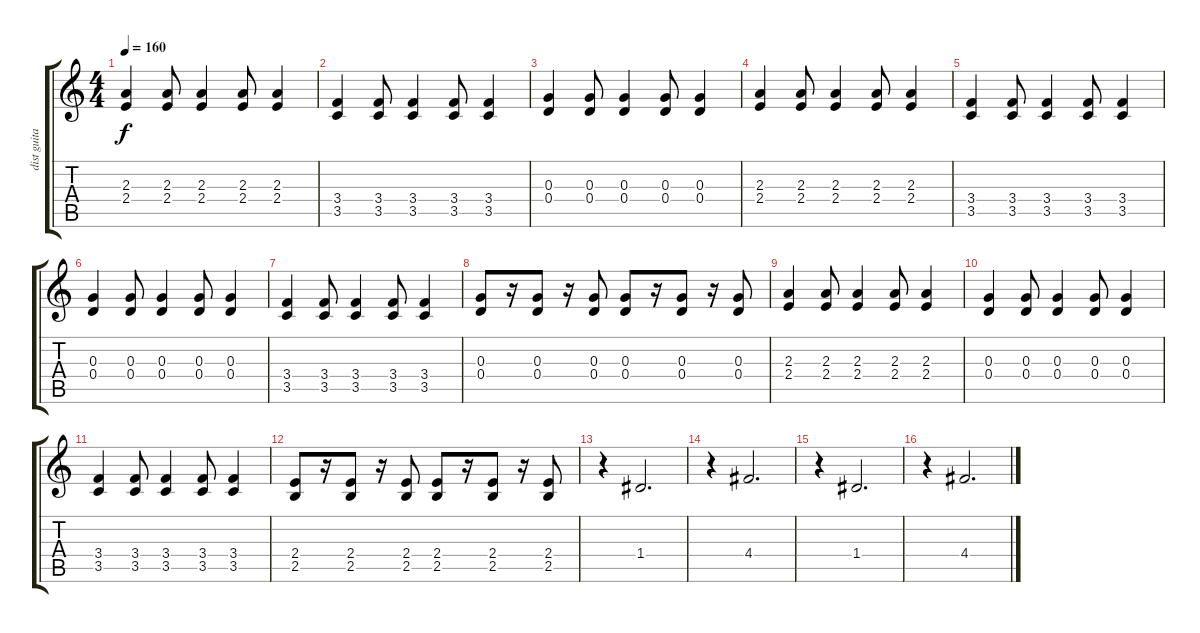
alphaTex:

\track ("dist guitar" "dist guita") {instrument distortionguitar}
\staff {score tabs}
\tuning (E4 B3 G3 D3 A2 E2) {hide}
\ts (4 4)
\tempo 160
\clef g2
\ks c
(2.3 2.4).4{dy f} (2.3 2.4).8 (2.3 2.4).4 (2.3 2.4).8 (2.3 2.4).4 |
(3.4 3.5).4 (3.4 3.5).8 (3.4 3.5).4 (3.4 3.5).8 (3.4 3.5).4 |
(0.3 0.4).4 (0.3 0.4).8 (0.3 0.4).4 (0.3 0.4).8 (0.3 0.4).4 |
(2.3 2.4).4 (2.3 2.4).8 (2.3 2.4).4 (2.3 2.4).8 (2.3 2.4).4 |
(3.4 3.5).4 (3.4 3.5).8 (3.4 3.5).4 (3.4 3.5).8 (3.4 3.5).4 |
(0.3 0.4).4 (0.3 0.4).8 (0.3 0.4).4 (0.3 0.4).8 (0.3 0.4).4 |
(3.4 3.5).4 (3.4 3.5).8 (3.4 3.5).4 (3.4 3.5).8 (3.4 3.5).4 |
(0.3 0.4).8 r.16 (0.3 0.4).8 r.16 (0.3 0.4).8 (0.3 0.4).8 r.16 (0.3 0.4).8 r.16 (0.3 0.4).8 |
(2.3 2.4).4 (2.3 2.4).8 (2.3 2.4).4 (2.3 2.4).8 (2.3 2.4).4 |
(0.3 0.4).4 (0.3 0.4).8 (0.3 0.4).4 (0.3 0.4).8 (0.3 0.4).4 |
(3.4 3.5).4 (3.4 3.5).8 (3.4 3.5).4 (3.4 3.5).8 (3.4 3.5).4 |
(2.4 2.5).8 r.16 (2.4 2.5).8 r.16 (2.4 2.5).8 (2.4 2.5).8 r.16 (2.4 2.5).8 r.16 (2.4 2.5).8 |
r.4 1.4.2{d volume 12 balance 12 instrument distortionguitar} |
r.4 4.4.2{d} |
r.4 1.4.2{d} |
r.4 4.4.2{d}
